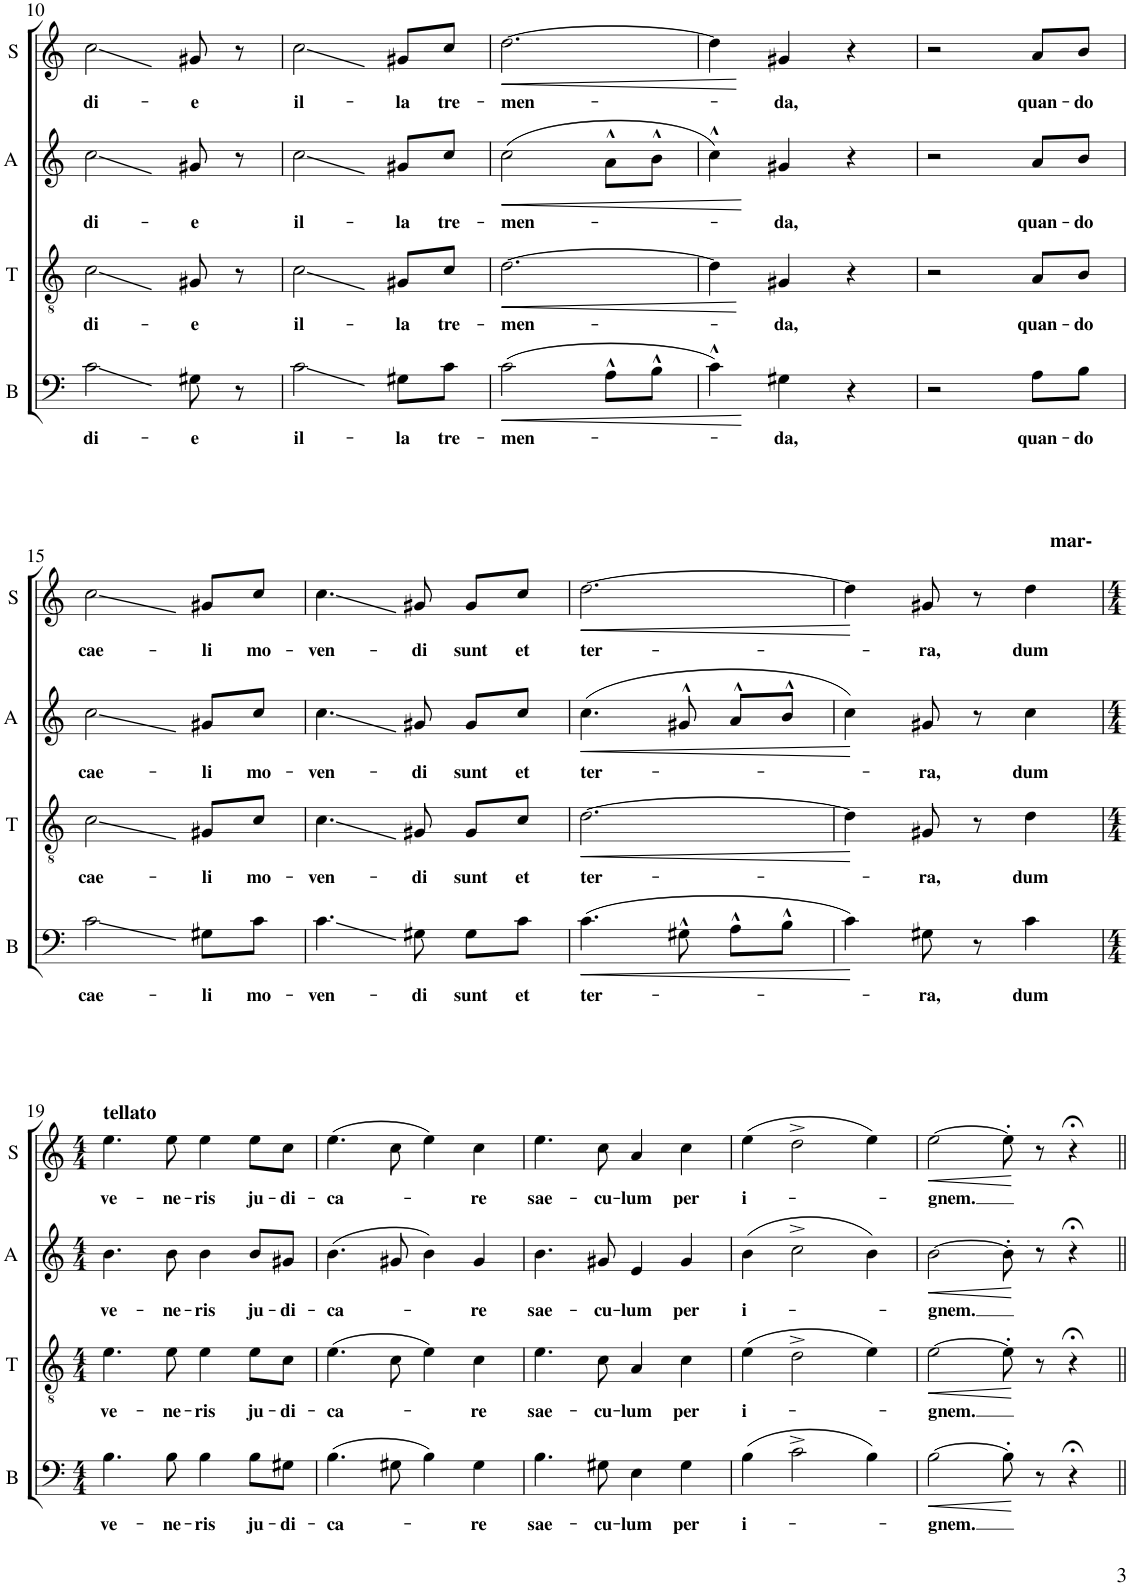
**kern	**text	**dynam	**kern	**text	**dynam	**kern	**text	**dynam	**kern	**text	**dynam
*part4	*part4	*part4	*part3	*part3	*part3	*part2	*part2	*part2	*part1	*part1	*part1
*staff4	*staff4	*staff4	*staff3	*staff3	*staff3	*staff2	*staff2	*staff2	*staff1	*staff1	*staff1
*I"B	*	*	*I"T	*	*	*I"A	*	*	*I"S	*	*
*I'B	*	*	*I'T	*	*	*I'A	*	*	*I'S	*	*
!!LO:PB:g=z
*clefF4	*	*	*clefGv2	*	*	*clefG2	*	*	*clefG2	*	*
*k[]	*	*	*k[]	*	*	*k[]	*	*	*k[]	*	*
*M3/4	*	*	*M3/4	*	*	*M3/4	*	*	*M3/4	*	*
=10	=10	=10	=10	=10	=10	=10	=10	=10	=10	=10	=10
!	!LO:LY:b	!	!	!LO:LY:b	!	!	!LO:LY:b	!	!	!LO:LY:b	!
2c\	di-	.	2c\	di-	.	2cc\	di-	.	2cc\	di-	.
!	!LO:LY:b	!	!	!LO:LY:b	!	!	!LO:LY:b	!	!	!LO:LY:b	!
8G#X\	-e	.	8G#X/	-e	.	8g#X/	-e	.	8g#X/	-e	.
8r	.	.	8r	.	.	8r	.	.	8r	.	.
=11	=11	=11	=11	=11	=11	=11	=11	=11	=11	=11	=11
!	!LO:LY:b	!	!	!LO:LY:b	!	!	!LO:LY:b	!	!	!LO:LY:b	!
2c\	il-	.	2c\	il-	.	2cc\	il-	.	2cc\	il-	.
!	!LO:LY:b	!	!	!LO:LY:b	!	!	!LO:LY:b	!	!	!LO:LY:b	!
8G#X\L	-la	.	8G#X/L	-la	.	8g#X/L	-la	.	8g#X/L	-la	.
!	!LO:LY:b	!	!	!LO:LY:b	!	!	!LO:LY:b	!	!	!LO:LY:b	!
8c\J	tre-	.	8c/J	tre-	.	8cc/J	tre-	.	8cc/J	tre-	.
=12	=12	=12	=12	=12	=12	=12	=12	=12	=12	=12	=12
!	!LO:LY:b	!LO:HP:b	!	!LO:LY:b	!LO:HP:b	!	!LO:LY:b	!LO:HP:b	!	!LO:LY:b	!LO:HP:b
(2c\	-men-	<	[2.d\	men-	<	(2cc\	-men-	<	[2.dd\	men-	<
8A^^\L	.	.	.	.	.	8a^^\L	.	.	.	.	.
8B^^\J	.	.	.	.	.	8b^^\J	.	.	.	.	.
=13	=13	=13	=13	=13	=13	=13	=13	=13	=13	=13	=13
4c^^\)	.	.	4d\]	.	.	4cc^^\)	.	.	4dd\]	.	.
!	!LO:LY:b	!	!	!LO:LY:b	!	!	!LO:LY:b	!	!	!LO:LY:b	!
4G#X\	-da,	[	4G#X/	-da,	[	4g#X/	-da,	[	4g#X/	-da,	[
4r	.	.	4r	.	.	4r	.	.	4r	.	.
=14	=14	=14	=14	=14	=14	=14	=14	=14	=14	=14	=14
2r	.	.	2r	.	.	2r	.	.	2r	.	.
!	!LO:LY:b	!	!	!LO:LY:b	!	!	!LO:LY:b	!	!	!LO:LY:b	!
8A\L	quan-	.	8A/L	quan-	.	8a/L	quan-	.	8a/L	quan-	.
!	!LO:LY:b	!	!	!LO:LY:b	!	!	!LO:LY:b	!	!	!LO:LY:b	!
8B\J	-do	.	8B/J	-do	.	8b/J	-do	.	8b/J	-do	.
!!LO:LB:g=z
=15	=15	=15	=15	=15	=15	=15	=15	=15	=15	=15	=15
!	!LO:LY:b	!	!	!LO:LY:b	!	!	!LO:LY:b	!	!	!LO:LY:b	!
2c\	cae-	.	2c\	cae-	.	2cc\	cae-	.	2cc\	cae-	.
!	!LO:LY:b	!	!	!LO:LY:b	!	!	!LO:LY:b	!	!	!LO:LY:b	!
8G#X\L	-li	.	8G#X/L	-li	.	8g#X/L	-li	.	8g#X/L	-li	.
!	!LO:LY:b	!	!	!LO:LY:b	!	!	!LO:LY:b	!	!	!LO:LY:b	!
8c\J	mo-	.	8c/J	mo-	.	8cc/J	mo-	.	8cc/J	mo-	.
=16	=16	=16	=16	=16	=16	=16	=16	=16	=16	=16	=16
!	!LO:LY:b	!	!	!LO:LY:b	!	!	!LO:LY:b	!	!	!LO:LY:b	!
4.c\	-ven-	.	4.c\	-ven-	.	4.cc\	-ven-	.	4.cc\	-ven-	.
!	!LO:LY:b	!	!	!LO:LY:b	!	!	!LO:LY:b	!	!	!LO:LY:b	!
8G#X\	-di	.	8G#X/	-di	.	8g#X/	-di	.	8g#X/	-di	.
!	!LO:LY:b	!	!	!LO:LY:b	!	!	!LO:LY:b	!	!	!LO:LY:b	!
8G#\L	sunt	.	8G#/L	sunt	.	8g#/L	sunt	.	8g#/L	sunt	.
!	!LO:LY:b	!	!	!LO:LY:b	!	!	!LO:LY:b	!	!	!LO:LY:b	!
8c\J	et	.	8c/J	et	.	8cc/J	et	.	8cc/J	et	.
=17	=17	=17	=17	=17	=17	=17	=17	=17	=17	=17	=17
!	!LO:LY:b	!LO:HP:b	!	!LO:LY:b	!LO:HP:b	!	!LO:LY:b	!LO:HP:b	!	!LO:LY:b	!LO:HP:b
(4.c\	ter-	<	[2.d\	ter-	<	(4.cc\	ter-	<	[2.dd\	ter-	<
8G#X^^\	.	.	.	.	.	8g#X^^/	.	.	.	.	.
8A^^\L	.	.	.	.	.	8a^^/L	.	.	.	.	.
8B^^\J	.	.	.	.	.	8b^^/J	.	.	.	.	.
.	.	[	.	.	[	.	.	[	.	.	[
=18	=18	=18	=18	=18	=18	=18	=18	=18	=18	=18	=18
4c\)	.	.	4d\]	.	.	4cc\)	.	.	4dd\]	.	.
!	!LO:LY:b	!	!	!LO:LY:b	!	!	!LO:LY:b	!	!	!LO:LY:b	!
8G#X\	-ra,	.	8G#X/	-ra,	.	8g#X/	-ra,	.	8g#X/	-ra,	.
8r	.	.	8r	.	.	8r	.	.	8r	.	.
!	!	!	!	!	!	!	!	!	!LO:TX:a:B:t=mar-	!	!
!	!LO:LY:b	!	!	!LO:LY:b	!	!	!LO:LY:b	!	!	!LO:LY:b	!
4c\	dum	.	4d\	dum	.	4cc\	dum	.	4dd\	dum	.
!!LO:LB:g=z
=19	=19	=19	=19	=19	=19	=19	=19	=19	=19	=19	=19
*M4/4	*	*	*M4/4	*	*	*M4/4	*	*	*M4/4	*	*
!	!	!	!	!	!	!	!	!	!LO:TX:a:B:t=tellato	!	!
!	!LO:LY:b	!	!	!LO:LY:b	!	!	!LO:LY:b	!	!	!LO:LY:b	!
4.B\	ve-	.	4.e\	ve-	.	4.b\	ve-	.	4.ee\	ve-	.
!	!LO:LY:b	!	!	!LO:LY:b	!	!	!LO:LY:b	!	!	!LO:LY:b	!
8B\	-ne-	.	8e\	-ne-	.	8b\	-ne-	.	8ee\	-ne-	.
!	!LO:LY:b	!	!	!LO:LY:b	!	!	!LO:LY:b	!	!	!LO:LY:b	!
4B\	-ris	.	4e\	-ris	.	4b\	-ris	.	4ee\	-ris	.
!	!LO:LY:b	!	!	!LO:LY:b	!	!	!LO:LY:b	!	!	!LO:LY:b	!
8B\L	ju-	.	8e\L	ju-	.	8b/L	ju-	.	8ee\L	ju-	.
!	!LO:LY:b	!	!	!LO:LY:b	!	!	!LO:LY:b	!	!	!LO:LY:b	!
8G#X\J	-di-	.	8c\J	-di-	.	8g#X/J	-di-	.	8cc\J	-di-	.
=20	=20	=20	=20	=20	=20	=20	=20	=20	=20	=20	=20
!	!LO:LY:b	!	!	!LO:LY:b	!	!	!LO:LY:b	!	!	!LO:LY:b	!
(4.B\	-ca-	.	(4.e\	-ca-	.	(4.b\	-ca-	.	(4.ee\	-ca-	.
8G#X\	.	.	8c\	.	.	8g#X/	.	.	8cc\	.	.
4B\)	.	.	4e\)	.	.	4b\)	.	.	4ee\)	.	.
!	!LO:LY:b	!	!	!LO:LY:b	!	!	!LO:LY:b	!	!	!LO:LY:b	!
4G#\	-re	.	4c\	-re	.	4g#/	-re	.	4cc\	-re	.
=21	=21	=21	=21	=21	=21	=21	=21	=21	=21	=21	=21
!	!LO:LY:b	!	!	!LO:LY:b	!	!	!LO:LY:b	!	!	!LO:LY:b	!
4.B\	sae-	.	4.e\	sae-	.	4.b\	sae-	.	4.ee\	sae-	.
!	!LO:LY:b	!	!	!LO:LY:b	!	!	!LO:LY:b	!	!	!LO:LY:b	!
8G#X\	-cu-	.	8c\	-cu-	.	8g#X/	-cu-	.	8cc\	-cu-	.
!	!LO:LY:b	!	!	!LO:LY:b	!	!	!LO:LY:b	!	!	!LO:LY:b	!
4E\	-lum	.	4A/	-lum	.	4e/	-lum	.	4a/	-lum	.
!	!LO:LY:b	!	!	!LO:LY:b	!	!	!LO:LY:b	!	!	!LO:LY:b	!
4G#\	per	.	4c\	per	.	4g#/	per	.	4cc\	per	.
=22	=22	=22	=22	=22	=22	=22	=22	=22	=22	=22	=22
!	!LO:LY:b	!	!	!LO:LY:b	!	!	!LO:LY:b	!	!	!LO:LY:b	!
(4B\	i-	.	(4e\	i-	.	(4b\	i-	.	(4ee\	i-	.
2c^\	.	.	2d^\	.	.	2cc^\	.	.	2dd^\	.	.
4B\)	.	.	4e\)	.	.	4b\)	.	.	4ee\)	.	.
=23	=23	=23	=23	=23	=23	=23	=23	=23	=23	=23	=23
!	!LO:LY:b	!LO:HP:b	!	!LO:LY:b	!LO:HP:b	!	!LO:LY:b	!LO:HP:b	!	!LO:LY:b	!LO:HP:b
[2B\	-gnem.	<	[2e\	-gnem.	<	[2b\	-gnem.	<	[2ee\	-gnem.	<
8B'\]	.	[	8e'\]	.	[	8b'\]	.	[	8ee'\]	.	[
8r	.	.	8r	.	.	8r	.	.	8r	.	.
4r;<	.	.	4r;<	.	.	4r;<	.	.	4r;<	.	.
=||	=||	=||	=||	=||	=||	=||	=||	=||	=||	=||	=||
*-	*-	*-	*-	*-	*-	*-	*-	*-	*-	*-	*-
